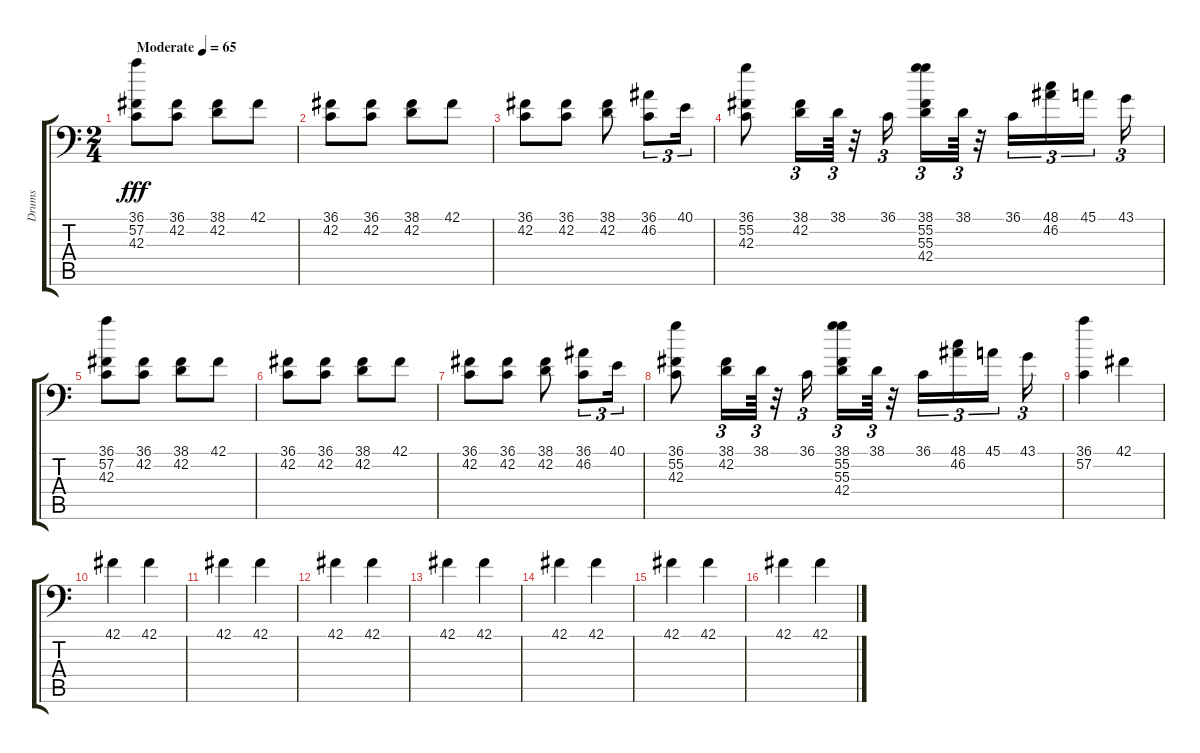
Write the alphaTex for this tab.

\track ("Drums" "Drums") {instrument acousticgrandpiano}
\staff {score tabs}
\tuning (C-1 C-1 C-1 C-1 C-1 C-1) {hide}
\ts (2 4)
\tempo (65 "Moderate")
\clef f4
\ks c
(36.1 57.2 42.3).8{dy fff instrument acousticgrandpiano} (36.1 42.2).8 (38.1 42.2).8 42.1.8 |
(36.1 42.2).8 (36.1 42.2).8 (38.1 42.2).8 42.1.8 |
(36.1 42.2).8 (36.1 42.2).8 (38.1 42.2).8 (36.1 46.2).8{tu (3 2)} 40.1.16{tu (3 2)} |
(36.1 55.2 42.3).8 (38.1 42.2).16{tu (3 2)} 38.1.64{tu (3 2)} r.32 36.1.16{tu (3 2)} (38.1 55.2 55.3 42.4).16{tu (3 2)} 38.1.64{tu (3 2)} r.32 36.1.16{tu (3 2)} (48.1 46.2).16{tu (3 2)} 45.1.16{tu (3 2)} 43.1.16{tu (3 2)} |
(36.1 57.2 42.3).8 (36.1 42.2).8 (38.1 42.2).8 42.1.8 |
(36.1 42.2).8 (36.1 42.2).8 (38.1 42.2).8 42.1.8 |
(36.1 42.2).8 (36.1 42.2).8 (38.1 42.2).8 (36.1 46.2).8{tu (3 2)} 40.1.16{tu (3 2)} |
(36.1 55.2 42.3).8 (38.1 42.2).16{tu (3 2)} 38.1.64{tu (3 2)} r.32 36.1.16{tu (3 2)} (38.1 55.2 55.3 42.4).16{tu (3 2)} 38.1.64{tu (3 2)} r.32 36.1.16{tu (3 2)} (48.1 46.2).16{tu (3 2)} 45.1.16{tu (3 2)} 43.1.16{tu (3 2)} |
(36.1 57.2).4 42.1.4 |
42.1.4 42.1.4 |
42.1.4 42.1.4 |
42.1.4 42.1.4 |
42.1.4 42.1.4 |
42.1.4 42.1.4 |
42.1.4 42.1.4 |
42.1.4 42.1.4
